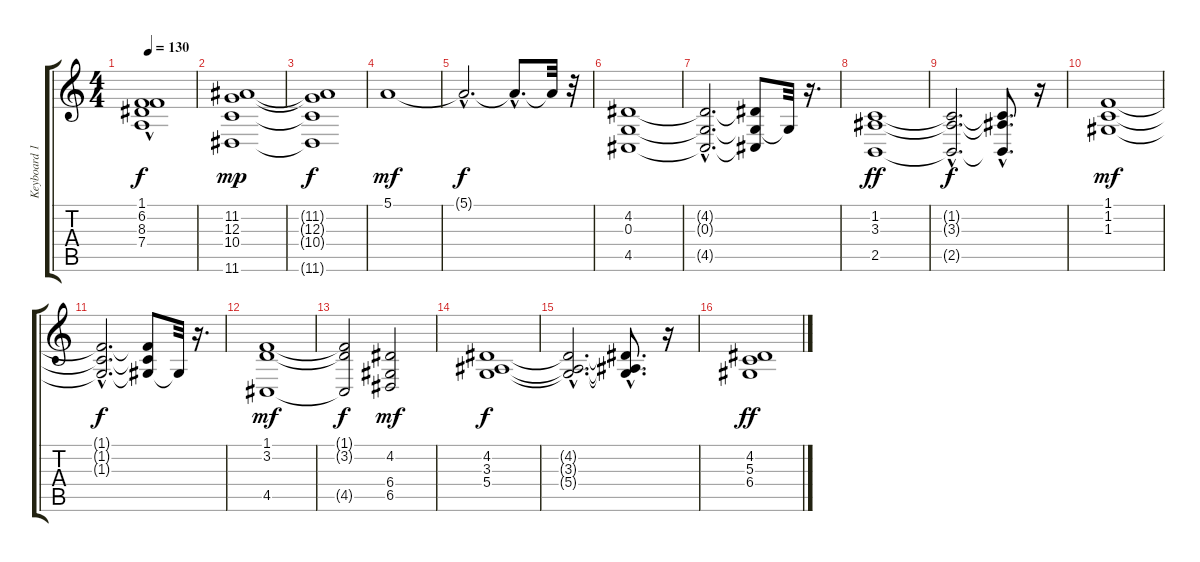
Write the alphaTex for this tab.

\track ("Keyboard 1" "Keyboard 1") {instrument pad7halo}
\staff {score tabs}
\tuning (E4 B3 G3 D3 A2 E2) {hide}
\ts (4 4)
\tempo 130
\clef g2
\ks c
(1.1{t} 6.2{hac t} 8.3{hac t} 7.4{hac t}).1{dy f} |
(11.2 12.3 10.4 11.6).1{dy mp} |
(11.2{t} 12.3{t} 10.4{t} 11.6{t}).1{dy f} |
5.1.1{dy mf} |
5.1{hac t}.2{d dy f} 5.1{hac t}.8{d} 5.1{t}.32 r.32 |
(4.2 0.3 4.5).1 |
(4.2{hac t} 0.3{hac t} 4.5{hac t}).2{d} (4.2{t} 0.3{t} 4.5{t}).8 0.3{t}.32 r.16{d} |
(1.2 3.3 2.5).1{dy ff} |
(1.2{hac t} 3.3{hac t} 2.5{hac t}).2{d dy f} (1.2{hac t} 3.3{hac t} 2.5{hac t}).8{d} r.16 |
(1.1 1.2 1.3).1{dy mf} |
(1.1{hac t} 1.2{hac t} 1.3{hac t}).2{d dy f} (1.1{t} 1.2{t} 1.3{t}).8 1.3{t}.32 r.16{d} |
(1.1 3.2 4.5).1{dy mf} |
(1.1{t} 3.2{t} 4.5{t}).2{dy f} (4.2 6.4 6.5).2{dy mf} |
(4.2 3.3 5.4).1{dy f} |
(4.2{hac t} 3.3{hac t} 5.4{hac t}).2{d} (4.2{hac t} 3.3{hac t} 5.4{hac t}).8{d} r.16 |
(4.2 5.3 6.4).1{dy ff}
